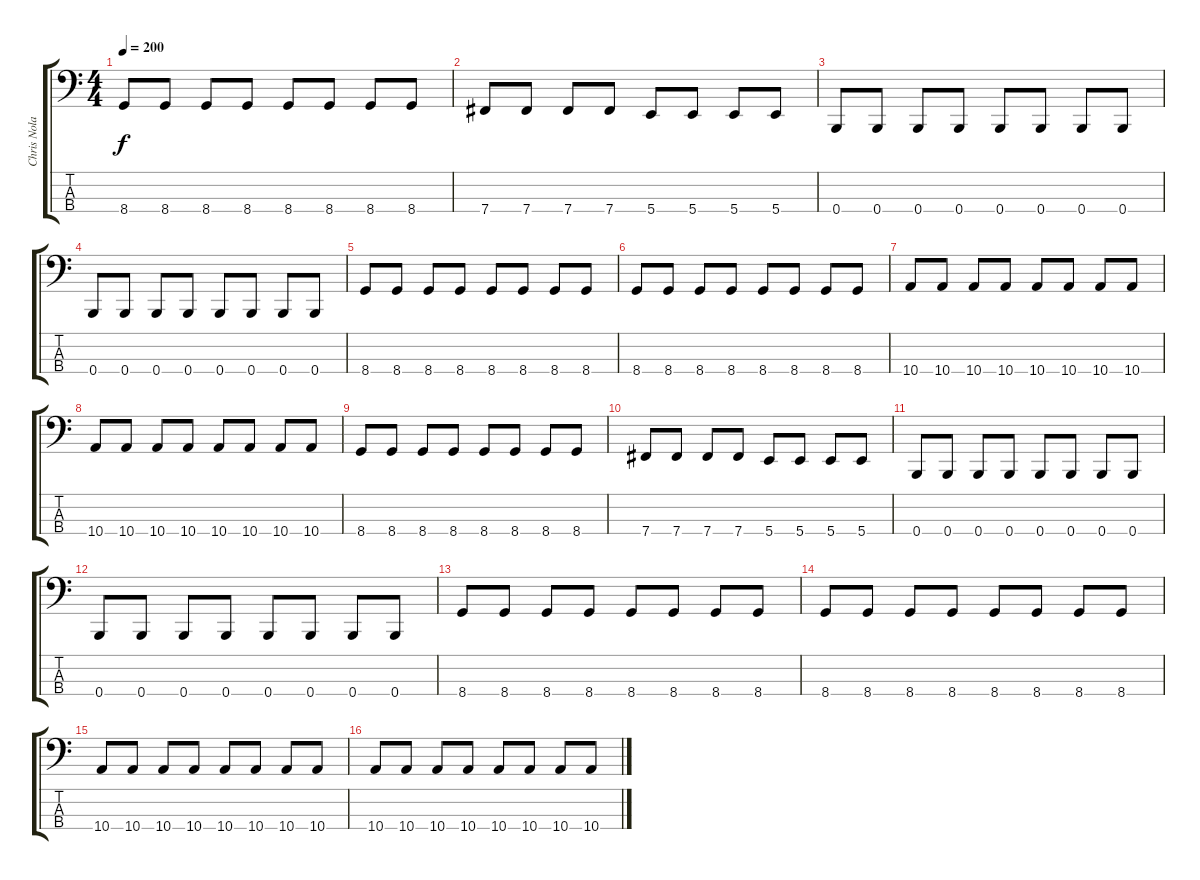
\track ("Chris Nolan" "Chris Nola") {instrument electricbassfinger}
\staff {score tabs}
\tuning (E2 B1 Gb1 B0) {hide}
\ts (4 4)
\tempo 200
\clef f4
\ks c
8.4.8{dy f} 8.4.8 8.4.8 8.4.8 8.4.8 8.4.8 8.4.8 8.4.8 |
7.4.8 7.4.8 7.4.8 7.4.8 5.4.8 5.4.8 5.4.8 5.4.8 |
0.4.8 0.4.8 0.4.8 0.4.8 0.4.8 0.4.8 0.4.8 0.4.8 |
0.4.8 0.4.8 0.4.8 0.4.8 0.4.8 0.4.8 0.4.8 0.4.8 |
8.4.8 8.4.8 8.4.8 8.4.8 8.4.8 8.4.8 8.4.8 8.4.8 |
8.4.8 8.4.8 8.4.8 8.4.8 8.4.8 8.4.8 8.4.8 8.4.8 |
10.4.8 10.4.8 10.4.8 10.4.8 10.4.8 10.4.8 10.4.8 10.4.8 |
10.4.8 10.4.8 10.4.8 10.4.8 10.4.8 10.4.8 10.4.8 10.4.8 |
8.4.8 8.4.8 8.4.8 8.4.8 8.4.8 8.4.8 8.4.8 8.4.8 |
7.4.8 7.4.8 7.4.8 7.4.8 5.4.8 5.4.8 5.4.8 5.4.8 |
0.4.8 0.4.8 0.4.8 0.4.8 0.4.8 0.4.8 0.4.8 0.4.8 |
0.4.8 0.4.8 0.4.8 0.4.8 0.4.8 0.4.8 0.4.8 0.4.8 |
8.4.8 8.4.8 8.4.8 8.4.8 8.4.8 8.4.8 8.4.8 8.4.8 |
8.4.8 8.4.8 8.4.8 8.4.8 8.4.8 8.4.8 8.4.8 8.4.8 |
10.4.8 10.4.8 10.4.8 10.4.8 10.4.8 10.4.8 10.4.8 10.4.8 |
10.4.8 10.4.8 10.4.8 10.4.8 10.4.8 10.4.8 10.4.8 10.4.8
